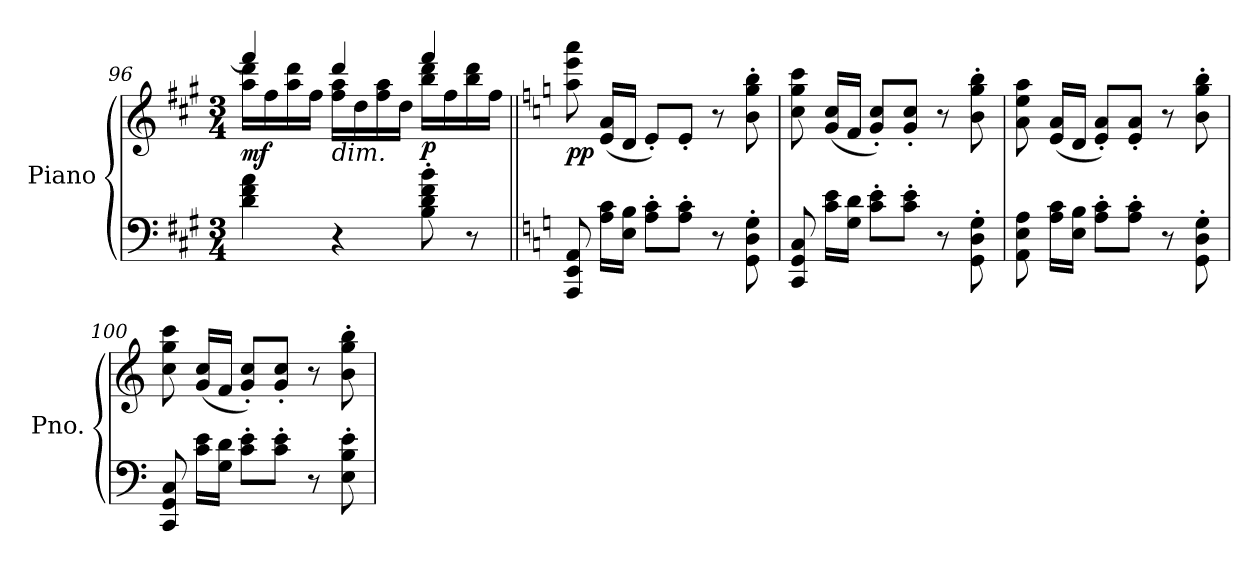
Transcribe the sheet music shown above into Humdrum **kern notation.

**kern	**kern	**dynam
*part1	*part1	*part1
*staff2	*staff1	*staff1/2
*I"Piano	*	*
*I'Pno.	*	*
*clefF4	*clefG2	*
*k[f#c#g#]	*k[f#c#g#]	*
*M3/4	*M3/4	*
=96	=96	=96
*	*^	*
!	!	!	!LO:DY:b
4d\ 4f#\ 4a\	4fff#/]	16aa\ 16ddd\LL	mf
.	.	16ff#\	.
.	.	16aa\ 16ddd\	.
.	.	16ff#\JJ	.
!	!LO:TX:b:i:t=dim.	!	!
4r	4ddd/	16ff#\ 16aa\LL	.
.	.	16dd\	.
.	.	16ff#\ 16aa\	.
.	.	16dd\JJ	.
!	!	!	!LO:DY:b
8B\' 8d\' 8f#\' 8b\'	4fff#/	16bb\ 16ddd\LL	p
.	.	16ff#\	.
8r	.	16bb\ 16ddd\	.
.	.	16ff#\JJ	.
*	*v	*v	*
=97||	=97||	=97||
*k[]	*k[]	*
*	*^	*
!	!	!	!LO:DY:b
*	*v	*v	*
8AAA/ 8EE/ 8AA/	8aa\ 8eee\ 8aaa\	pp
16A\ 16c\LL	(16e/ 16a/LL	.
16E\ 16B\JJ	16d/JJ	.
8A\' 8c\'L	8e'/L)	.
8A\' 8c\'J	8e'/J	.
8r	8r	.
8GG\' 8D\' 8G\'	8b\' 8gg\' 8bb\'	.
!!LO:LB:g=z
=98	=98	=98
8CC/ 8GG/ 8C/	8cc\ 8gg\ 8ccc\	.
16c\ 16e\LL	(16g/ 16cc/LL	.
16G\ 16d\JJ	16f/JJ	.
8c\' 8e\'L	8g/' 8cc/'L)	.
8c\' 8e\'J	8g/' 8cc/'J	.
8r	8r	.
8GG\' 8D\' 8G\'	8b\' 8gg\' 8bb\'	.
=99	=99	=99
!	!	!LO:DY:b
8AA\ 8E\ 8A\	8a\ 8ee\ 8aa\	other-dynamics
16A\ 16c\LL	(16e/ 16a/LL	.
16E\ 16B\JJ	16d/JJ	.
8A\' 8c\'L	8e/' 8a/'L)	.
8A\' 8c\'J	8e/' 8a/'J	.
8r	8r	.
8GG\' 8D\' 8G\'	8b\' 8gg\' 8bb\'	.
=100	=100	=100
8CC/ 8GG/ 8C/	8cc\ 8gg\ 8ccc\	.
16c\ 16e\LL	(16g/ 16cc/LL	.
16G\ 16d\JJ	16f/JJ	.
8c\' 8e\'L	8g/' 8cc/'L)	.
8c\' 8e\'J	8g/' 8cc/'J	.
8r	8r	.
8E\' 8B\' 8e\'	8b\' 8gg\' 8bb\'	.
=	=	=
*-	*-	*-
